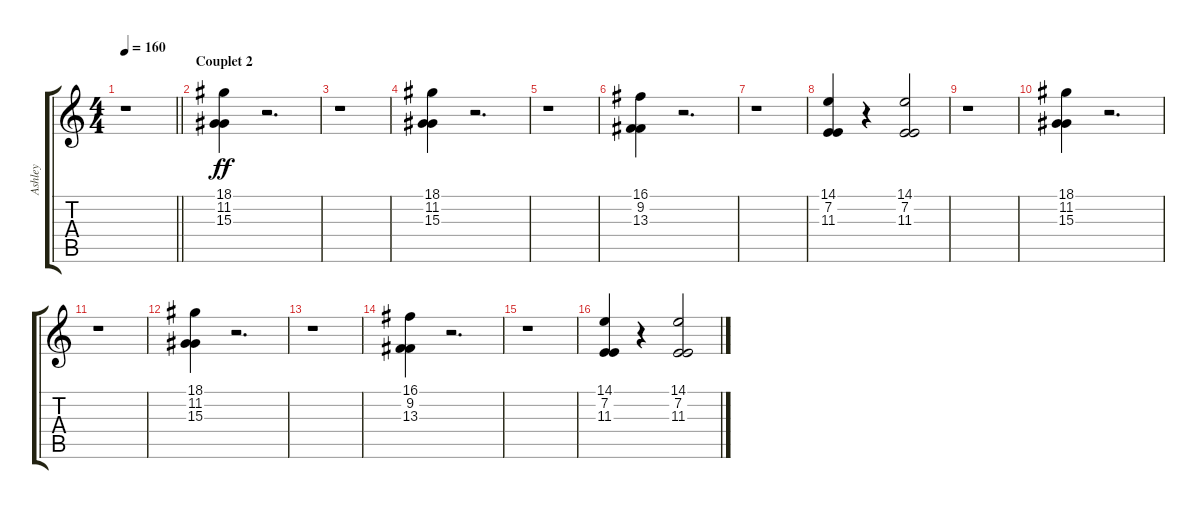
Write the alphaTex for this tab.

\track ("Ashley" "Ashley") {instrument stringensemble1}
\staff {score tabs}
\tuning (D4 A3 F3 C3 G2 D2) {hide}
\ts (4 4)
\tempo 160
\clef g2
\barLineRight lightlight
\ks c
r.1{dy f} |
\section ("" "Couplet 2")
(18.1 11.2 15.3).4{dy ff instrument acousticgrandpiano} r.2{d} |
r.1 |
(18.1 11.2 15.3).4 r.2{d} |
r.1 |
(16.1 9.2 13.3).4 r.2{d} |
r.1 |
(14.1 7.2 11.3).4 r.4 (14.1 7.2 11.3).2 |
r.1 |
(18.1 11.2 15.3).4{instrument acousticgrandpiano} r.2{d} |
r.1 |
(18.1 11.2 15.3).4 r.2{d} |
r.1 |
(16.1 9.2 13.3).4 r.2{d} |
r.1 |
(14.1 7.2 11.3).4 r.4 (14.1 7.2 11.3).2
